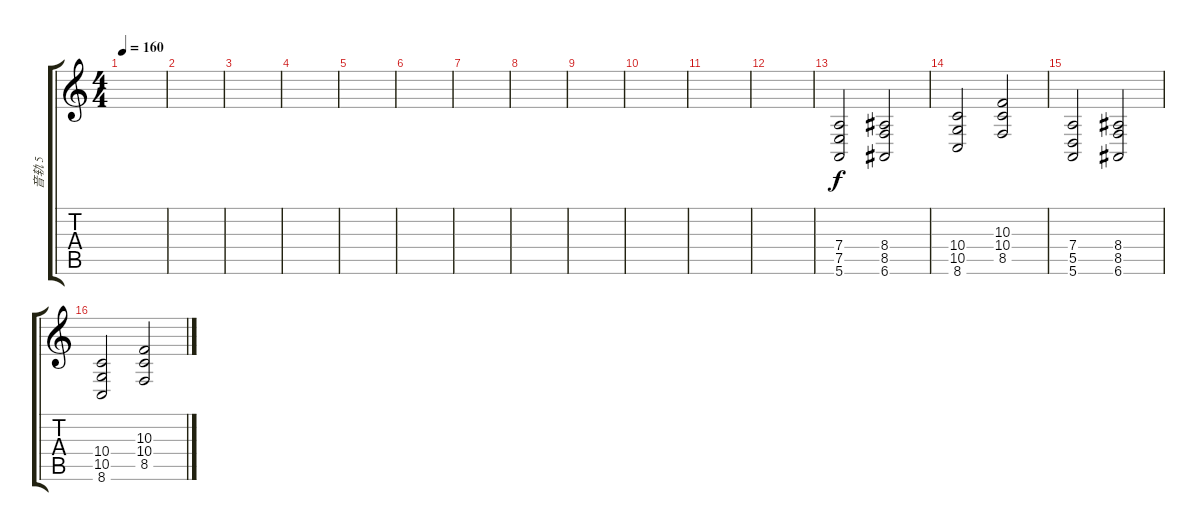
\track ("音轨 5" "音轨 5") {instrument stringensemble1}
\staff {score tabs}
\tuning (E4 B3 G3 D3 A2 E2) {hide}
\ts (4 4)
\tempo 160
\clef g2
\ks c
|
|
|
|
|
|
|
|
|
|
|
|
(7.4 7.5 5.6).2 (8.4 8.5 6.6).2 |
(10.4 10.5 8.6).2 (10.3 10.4 8.5).2 |
(7.4 5.5 5.6).2 (8.4 8.5 6.6).2 |
(10.4 10.5 8.6).2 (10.3 10.4 8.5).2
